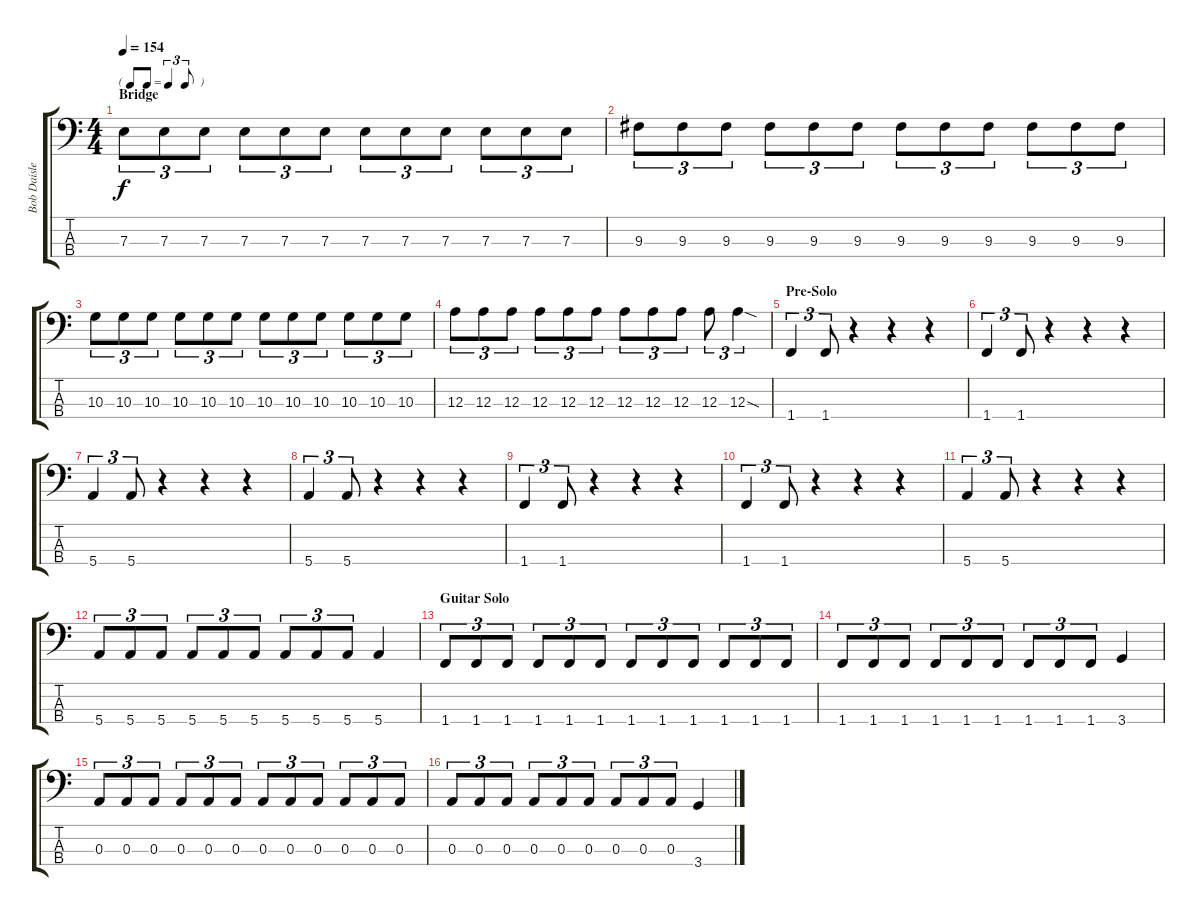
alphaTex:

\track ("Bob Daisley (Bass)" "Bob Daisle") {instrument electricbassfinger}
\staff {score tabs}
\tuning (G2 D2 A1 E1) {hide}
\ts (4 4)
\tf triplet8th
\section ("" "Bridge")
\tempo 154
\clef f4
\ks c
7.3.8{tu (3 2) dy f} 7.3.8{tu (3 2)} 7.3.8{tu (3 2)} 7.3.8{tu (3 2)} 7.3.8{tu (3 2)} 7.3.8{tu (3 2)} 7.3.8{tu (3 2)} 7.3.8{tu (3 2)} 7.3.8{tu (3 2)} 7.3.8{tu (3 2)} 7.3.8{tu (3 2)} 7.3.8{tu (3 2)} |
9.3.8{tu (3 2)} 9.3.8{tu (3 2)} 9.3.8{tu (3 2)} 9.3.8{tu (3 2)} 9.3.8{tu (3 2)} 9.3.8{tu (3 2)} 9.3.8{tu (3 2)} 9.3.8{tu (3 2)} 9.3.8{tu (3 2)} 9.3.8{tu (3 2)} 9.3.8{tu (3 2)} 9.3.8{tu (3 2)} |
10.3.8{tu (3 2)} 10.3.8{tu (3 2)} 10.3.8{tu (3 2)} 10.3.8{tu (3 2)} 10.3.8{tu (3 2)} 10.3.8{tu (3 2)} 10.3.8{tu (3 2)} 10.3.8{tu (3 2)} 10.3.8{tu (3 2)} 10.3.8{tu (3 2)} 10.3.8{tu (3 2)} 10.3.8{tu (3 2)} |
12.3.8{tu (3 2)} 12.3.8{tu (3 2)} 12.3.8{tu (3 2)} 12.3.8{tu (3 2)} 12.3.8{tu (3 2)} 12.3.8{tu (3 2)} 12.3.8{tu (3 2)} 12.3.8{tu (3 2)} 12.3.8{tu (3 2)} 12.3.8{tu (3 2)} 12.3{sod}.4{tu (3 2)} |
\section ("" "Pre-Solo")
1.4.4{tu (3 2)} 1.4.8{tu (3 2)} r.4 r.4 r.4 |
1.4.4{tu (3 2)} 1.4.8{tu (3 2)} r.4 r.4 r.4 |
5.4.4{tu (3 2)} 5.4.8{tu (3 2)} r.4 r.4 r.4 |
5.4.4{tu (3 2)} 5.4.8{tu (3 2)} r.4 r.4 r.4 |
1.4.4{tu (3 2)} 1.4.8{tu (3 2)} r.4 r.4 r.4 |
1.4.4{tu (3 2)} 1.4.8{tu (3 2)} r.4 r.4 r.4 |
5.4.4{tu (3 2)} 5.4.8{tu (3 2)} r.4 r.4 r.4 |
5.4.8{tu (3 2)} 5.4.8{tu (3 2)} 5.4.8{tu (3 2)} 5.4.8{tu (3 2)} 5.4.8{tu (3 2)} 5.4.8{tu (3 2)} 5.4.8{tu (3 2)} 5.4.8{tu (3 2)} 5.4.8{tu (3 2)} 5.4.4 |
\section ("" "Guitar Solo")
1.4.8{tu (3 2)} 1.4.8{tu (3 2)} 1.4.8{tu (3 2)} 1.4.8{tu (3 2)} 1.4.8{tu (3 2)} 1.4.8{tu (3 2)} 1.4.8{tu (3 2)} 1.4.8{tu (3 2)} 1.4.8{tu (3 2)} 1.4.8{tu (3 2)} 1.4.8{tu (3 2)} 1.4.8{tu (3 2)} |
1.4.8{tu (3 2)} 1.4.8{tu (3 2)} 1.4.8{tu (3 2)} 1.4.8{tu (3 2)} 1.4.8{tu (3 2)} 1.4.8{tu (3 2)} 1.4.8{tu (3 2)} 1.4.8{tu (3 2)} 1.4.8{tu (3 2)} 3.4.4 |
0.3.8{tu (3 2)} 0.3.8{tu (3 2)} 0.3.8{tu (3 2)} 0.3.8{tu (3 2)} 0.3.8{tu (3 2)} 0.3.8{tu (3 2)} 0.3.8{tu (3 2)} 0.3.8{tu (3 2)} 0.3.8{tu (3 2)} 0.3.8{tu (3 2)} 0.3.8{tu (3 2)} 0.3.8{tu (3 2)} |
0.3.8{tu (3 2)} 0.3.8{tu (3 2)} 0.3.8{tu (3 2)} 0.3.8{tu (3 2)} 0.3.8{tu (3 2)} 0.3.8{tu (3 2)} 0.3.8{tu (3 2)} 0.3.8{tu (3 2)} 0.3.8{tu (3 2)} 3.4.4
